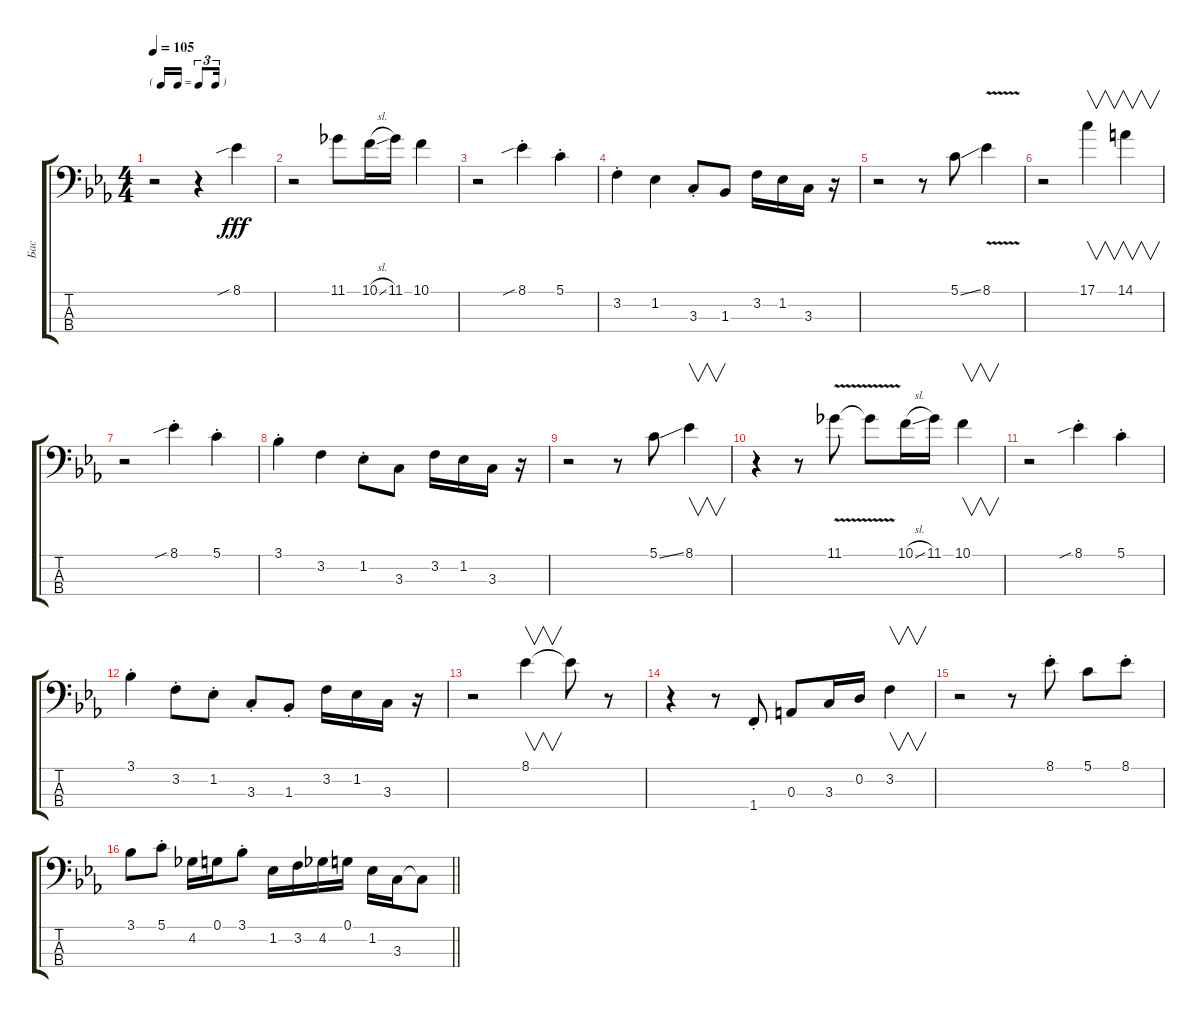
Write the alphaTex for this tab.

\track ("Бас" "Бас") {instrument electricbassfinger}
\staff {score tabs}
\tuning (G2 D2 A1 E1) {hide}
\ts (4 4)
\tf triplet16th
\tempo 105
\clef f4
\ks cminor
r.2{dy fff} r.4 8.1{sib}.4 |
r.2 11.1.8 10.1{sl}.16 11.1.16 10.1.4 |
r.2 8.1{sib st}.4 5.1{st}.4 |
3.2{st}.4 1.2.4 3.3{st}.8 1.3.8 3.2.16 1.2.16 3.3.16 r.16 |
r.2 r.8 5.1{ss}.8 8.1{v}.4 |
r.2 17.1.4{v} 14.1.4{v} |
r.2 8.1{sib st}.4 5.1{st}.4 |
3.1{st}.4 3.2.4 1.2{st}.8 3.3.8 3.2.16 1.2.16 3.3.16 r.16 |
r.2 r.8 5.1{ss}.8 8.1.4{v} |
r.4 r.8 11.1{v}.8 11.1{t}.8 10.1{sl}.16 11.1.16 10.1.4{v} |
r.2 8.1{sib st}.4 5.1{st}.4 |
3.1{st}.4 3.2{st}.8 1.2{st}.8 3.3{st}.8 1.3{st}.8 3.2.16 1.2.16 3.3.16 r.16 |
r.2 8.1.4{v} 8.1{t}.8 r.8 |
r.4 r.8 1.4{st}.8 0.3.8 3.3.16 0.2.16 3.2.4{v} |
r.2 r.8 8.1{st}.8 5.1.8 8.1{st}.8 |
\barLineRight lightlight
3.1.8 5.1{st}.8 4.2.16 0.1.16 3.1{st}.8 1.2.16 3.2.16 4.2.16 0.1.16 1.2.16 3.3.16 3.3{t}.8
